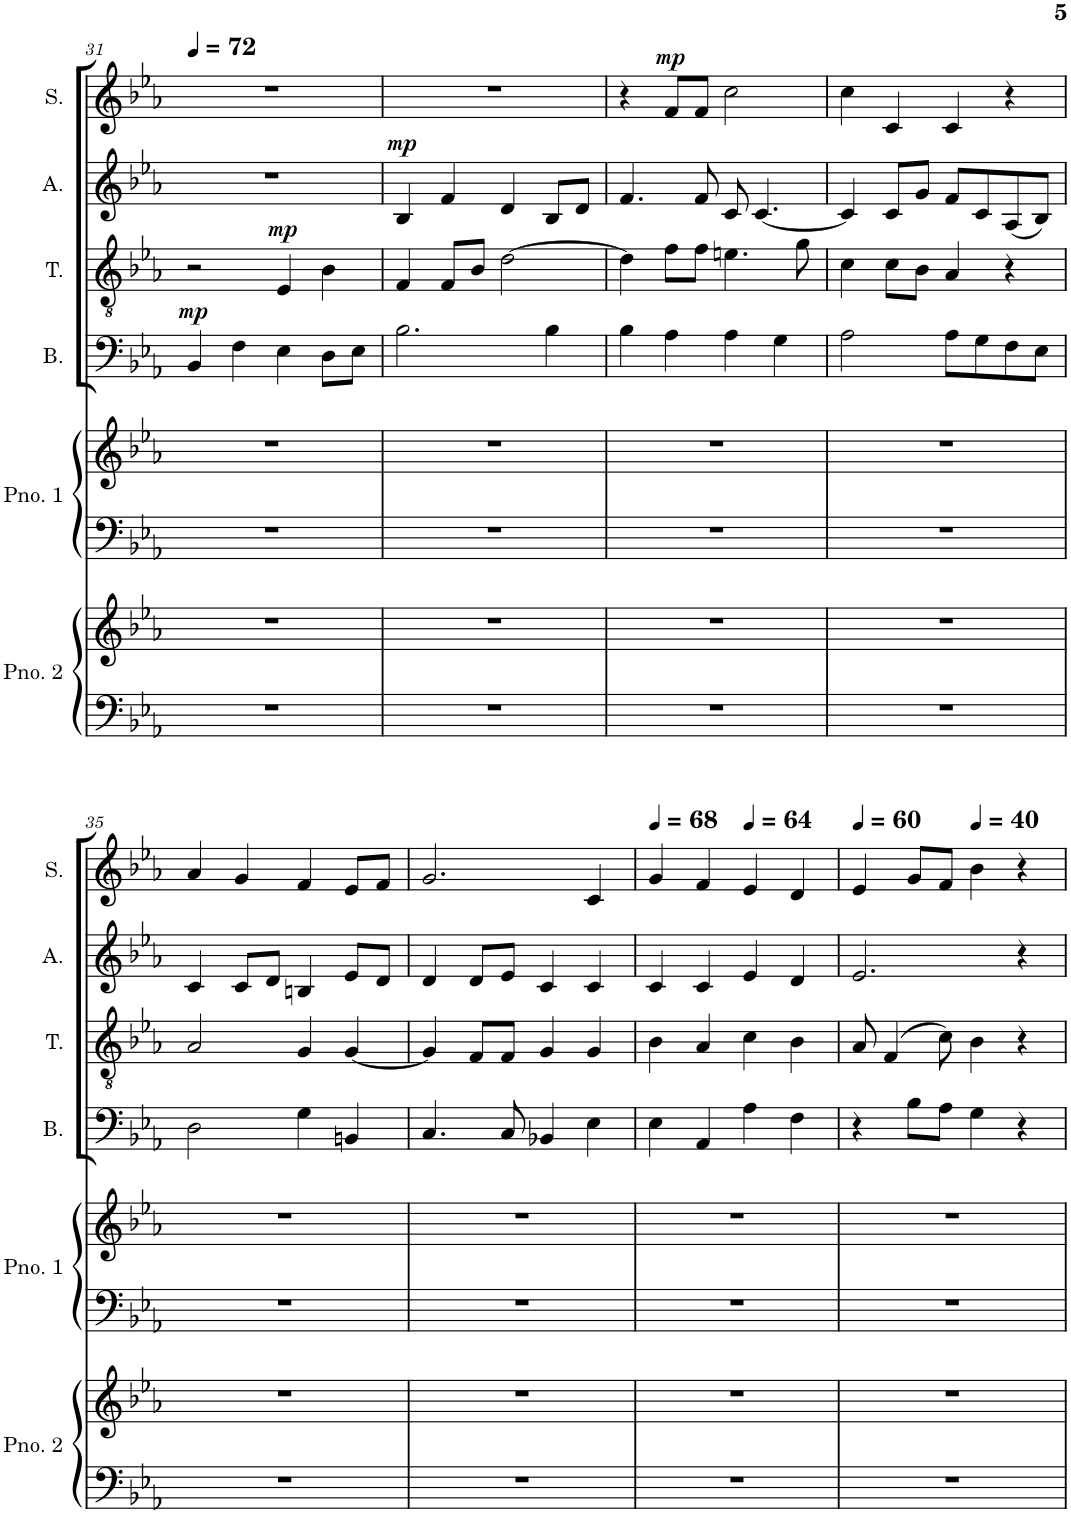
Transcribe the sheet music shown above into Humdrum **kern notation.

**kern	**kern	**kern	**kern	**kern	**dynam	**kern	**dynam	**kern	**dynam	**kern	**dynam
*part6	*part6	*part5	*part5	*part4	*part4	*part3	*part3	*part2	*part2	*part1	*part1
*staff8	*staff7	*staff6	*staff5	*staff4	*staff4	*staff3	*staff3	*staff2	*staff2	*staff1	*staff1
*I"Piano 2	*	*I"Piano 1	*	*I"Bass	*	*I"Tenor	*	*I"Alto	*	*I"Soprano	*
*I'Pno. 2	*	*I'Pno. 1	*	*I'B.	*	*I'T.	*	*I'A.	*	*I'S.	*
!!LO:PB:g=z
*clefF4	*clefG2	*clefF4	*clefG2	*clefF4	*	*clefGv2	*	*clefG2	*	*clefG2	*
*k[b-e-a-]	*k[b-e-a-]	*k[b-e-a-]	*k[b-e-a-]	*k[b-e-a-]	*	*k[b-e-a-]	*	*k[b-e-a-]	*	*k[b-e-a-]	*
*M4/4	*M4/4	*M4/4	*M4/4	*M4/4	*	*M4/4	*	*M4/4	*	*M4/4	*
*MM72	*MM72	*MM72	*MM72	*MM72	*	*MM72	*	*MM72	*	*MM72	*
=31	=31	=31	=31	=31	=31	=31	=31	=31	=31	=31	=31
!	!	!	!	!	!LO:DY:a	!	!	!	!	!	!
1r	1r	1r	1r	4BB-/	mp	2r	.	1r	.	1r	.
.	.	.	.	4F\	.	.	.	.	.	.	.
!	!	!	!	!	!	!	!LO:DY:a	!	!	!	!
.	.	.	.	4E-\	.	4E-/	mp	.	.	.	.
.	.	.	.	8D\L	.	4B-\	.	.	.	.	.
.	.	.	.	8E-\J	.	.	.	.	.	.	.
=32	=32	=32	=32	=32	=32	=32	=32	=32	=32	=32	=32
!	!	!	!	!	!	!	!	!	!LO:DY:a	!	!
1r	1r	1r	1r	2.B-\	.	4F/	.	4B-/	mp	1r	.
.	.	.	.	.	.	8F/L	.	4f/	.	.	.
.	.	.	.	.	.	8B-/J	.	.	.	.	.
.	.	.	.	.	.	[2d\	.	4d/	.	.	.
.	.	.	.	4B-\	.	.	.	8B-/L	.	.	.
.	.	.	.	.	.	.	.	8d/J	.	.	.
=33	=33	=33	=33	=33	=33	=33	=33	=33	=33	=33	=33
1r	1r	1r	1r	4B-\	.	4d\]	.	4.f/	.	4r	.
!	!	!	!	!	!	!	!	!	!	!	!LO:DY:a
.	.	.	.	4A-\	.	8f\L	.	.	.	8f/L	mp
.	.	.	.	.	.	8f\J	.	8f/	.	8f/J	.
.	.	.	.	4A-\	.	4.en\	.	8c/	.	2cc\	.
.	.	.	.	.	.	.	.	[4.c/	.	.	.
.	.	.	.	4G\	.	.	.	.	.	.	.
.	.	.	.	.	.	8g\	.	.	.	.	.
=34	=34	=34	=34	=34	=34	=34	=34	=34	=34	=34	=34
1r	1r	1r	1r	2A-\	.	4c\	.	4c/]	.	4cc\	.
.	.	.	.	.	.	8c\L	.	8c/L	.	4c/	.
.	.	.	.	.	.	8B-\J	.	8g/J	.	.	.
.	.	.	.	8A-\L	.	4A-/	.	8f/L	.	4c/	.
.	.	.	.	8G\	.	.	.	8c/	.	.	.
.	.	.	.	8F\	.	4r	.	(8A-/	.	4r	.
.	.	.	.	8E-\J	.	.	.	8B-/J)	.	.	.
!!LO:LB:g=z
=35	=35	=35	=35	=35	=35	=35	=35	=35	=35	=35	=35
1r	1r	1r	1r	2D\	.	2A-/	.	4c/	.	4a-/	.
.	.	.	.	.	.	.	.	8c/L	.	4g/	.
.	.	.	.	.	.	.	.	8d/J	.	.	.
.	.	.	.	4G\	.	4G/	.	4Bn/	.	4f/	.
.	.	.	.	4BBn/	.	[4G/	.	8e-/L	.	8e-/L	.
.	.	.	.	.	.	.	.	8d/J	.	8f/J	.
=36	=36	=36	=36	=36	=36	=36	=36	=36	=36	=36	=36
1r	1r	1r	1r	4.C/	.	4G/]	.	4d/	.	2.g/	.
.	.	.	.	.	.	8F/L	.	8d/L	.	.	.
.	.	.	.	8C/	.	8F/J	.	8e-/J	.	.	.
.	.	.	.	4BB-X/	.	4G/	.	4c/	.	.	.
.	.	.	.	4E-\	.	4G/	.	4c/	.	4c/	.
=37	=37	=37	=37	=37	=37	=37	=37	=37	=37	=37	=37
*	*	*	*	*	*	*	*	*	*	*MM68	*
1r	1r	1r	1r	4E-\	.	4B-\	.	4c/	.	4g/	.
.	.	.	.	4AA-/	.	4A-/	.	4c/	.	4f/	.
*	*	*	*	*	*	*	*	*	*	*MM64	*
.	.	.	.	4A-\	.	4c\	.	4e-/	.	4e-/	.
.	.	.	.	4F\	.	4B-\	.	4d/	.	4d/	.
=38	=38	=38	=38	=38	=38	=38	=38	=38	=38	=38	=38
*	*	*	*	*	*	*	*	*	*	*MM60	*
1r	1r	1r	1r	4r	.	8A-/	.	2.e-/	.	4e-/	.
.	.	.	.	.	.	(4F/	.	.	.	.	.
.	.	.	.	8B-\L	.	.	.	.	.	8g/L	.
.	.	.	.	8A-\J	.	8c\)	.	.	.	8f/J	.
*	*	*	*	*	*	*	*	*	*	*MM40	*
.	.	.	.	4G\	.	4B-\	.	.	.	4b-\	.
.	.	.	.	4r	.	4r	.	4r	.	4r	.
=	=	=	=	=	=	=	=	=	=	=	=
*-	*-	*-	*-	*-	*-	*-	*-	*-	*-	*-	*-
